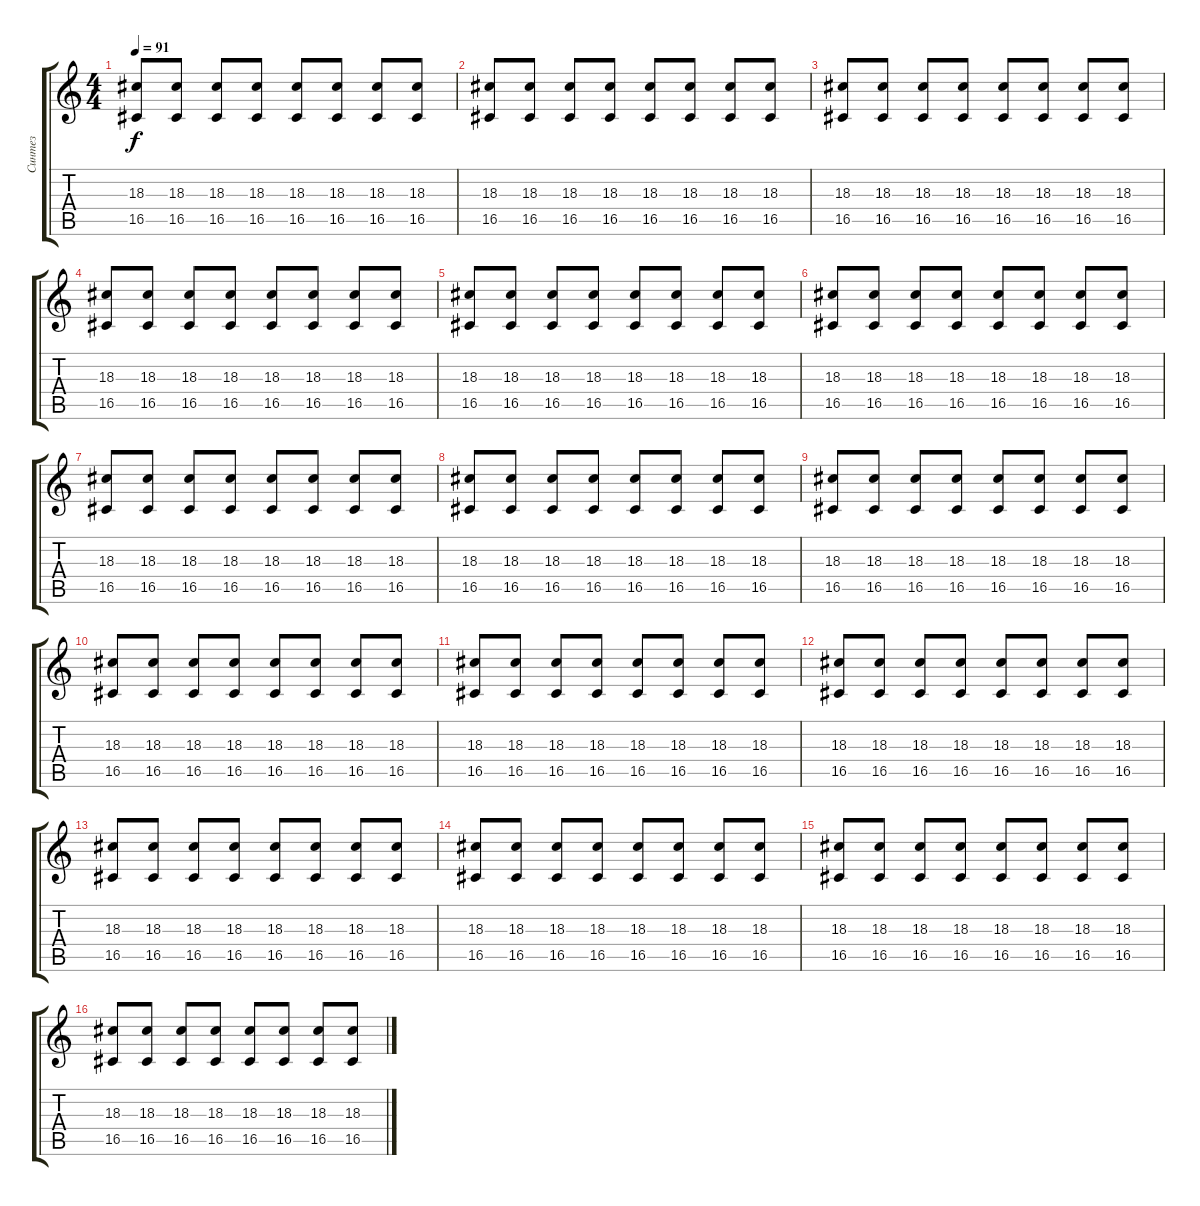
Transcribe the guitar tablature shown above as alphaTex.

\track ("Синтез" "Синтез") {instrument synthvoice}
\staff {score tabs}
\tuning (E4 B3 G3 D3 A2 E2) {hide}
\ts (4 4)
\tempo 91
\clef g2
\ks c
(18.3 16.5).8{dy f} (18.3 16.5).8 (18.3 16.5).8 (18.3 16.5).8 (18.3 16.5).8 (18.3 16.5).8 (18.3 16.5).8 (18.3 16.5).8 |
(18.3 16.5).8 (18.3 16.5).8 (18.3 16.5).8 (18.3 16.5).8 (18.3 16.5).8 (18.3 16.5).8 (18.3 16.5).8 (18.3 16.5).8 |
(18.3 16.5).8 (18.3 16.5).8 (18.3 16.5).8 (18.3 16.5).8 (18.3 16.5).8 (18.3 16.5).8 (18.3 16.5).8 (18.3 16.5).8 |
(18.3 16.5).8 (18.3 16.5).8 (18.3 16.5).8 (18.3 16.5).8 (18.3 16.5).8 (18.3 16.5).8 (18.3 16.5).8 (18.3 16.5).8 |
(18.3 16.5).8 (18.3 16.5).8 (18.3 16.5).8 (18.3 16.5).8 (18.3 16.5).8 (18.3 16.5).8 (18.3 16.5).8 (18.3 16.5).8 |
(18.3 16.5).8 (18.3 16.5).8 (18.3 16.5).8 (18.3 16.5).8 (18.3 16.5).8 (18.3 16.5).8 (18.3 16.5).8 (18.3 16.5).8 |
(18.3 16.5).8 (18.3 16.5).8 (18.3 16.5).8 (18.3 16.5).8 (18.3 16.5).8 (18.3 16.5).8 (18.3 16.5).8 (18.3 16.5).8 |
(18.3 16.5).8 (18.3 16.5).8 (18.3 16.5).8 (18.3 16.5).8 (18.3 16.5).8 (18.3 16.5).8 (18.3 16.5).8 (18.3 16.5).8 |
(18.3 16.5).8 (18.3 16.5).8 (18.3 16.5).8 (18.3 16.5).8 (18.3 16.5).8 (18.3 16.5).8 (18.3 16.5).8 (18.3 16.5).8 |
(18.3 16.5).8 (18.3 16.5).8 (18.3 16.5).8 (18.3 16.5).8 (18.3 16.5).8 (18.3 16.5).8 (18.3 16.5).8 (18.3 16.5).8 |
(18.3 16.5).8 (18.3 16.5).8 (18.3 16.5).8 (18.3 16.5).8 (18.3 16.5).8 (18.3 16.5).8 (18.3 16.5).8 (18.3 16.5).8 |
(18.3 16.5).8 (18.3 16.5).8 (18.3 16.5).8 (18.3 16.5).8 (18.3 16.5).8 (18.3 16.5).8 (18.3 16.5).8 (18.3 16.5).8 |
(18.3 16.5).8 (18.3 16.5).8 (18.3 16.5).8 (18.3 16.5).8 (18.3 16.5).8 (18.3 16.5).8 (18.3 16.5).8 (18.3 16.5).8 |
(18.3 16.5).8 (18.3 16.5).8 (18.3 16.5).8 (18.3 16.5).8 (18.3 16.5).8 (18.3 16.5).8 (18.3 16.5).8 (18.3 16.5).8 |
(18.3 16.5).8 (18.3 16.5).8 (18.3 16.5).8 (18.3 16.5).8 (18.3 16.5).8 (18.3 16.5).8 (18.3 16.5).8 (18.3 16.5).8 |
(18.3 16.5).8 (18.3 16.5).8 (18.3 16.5).8 (18.3 16.5).8 (18.3 16.5).8 (18.3 16.5).8 (18.3 16.5).8 (18.3 16.5).8
